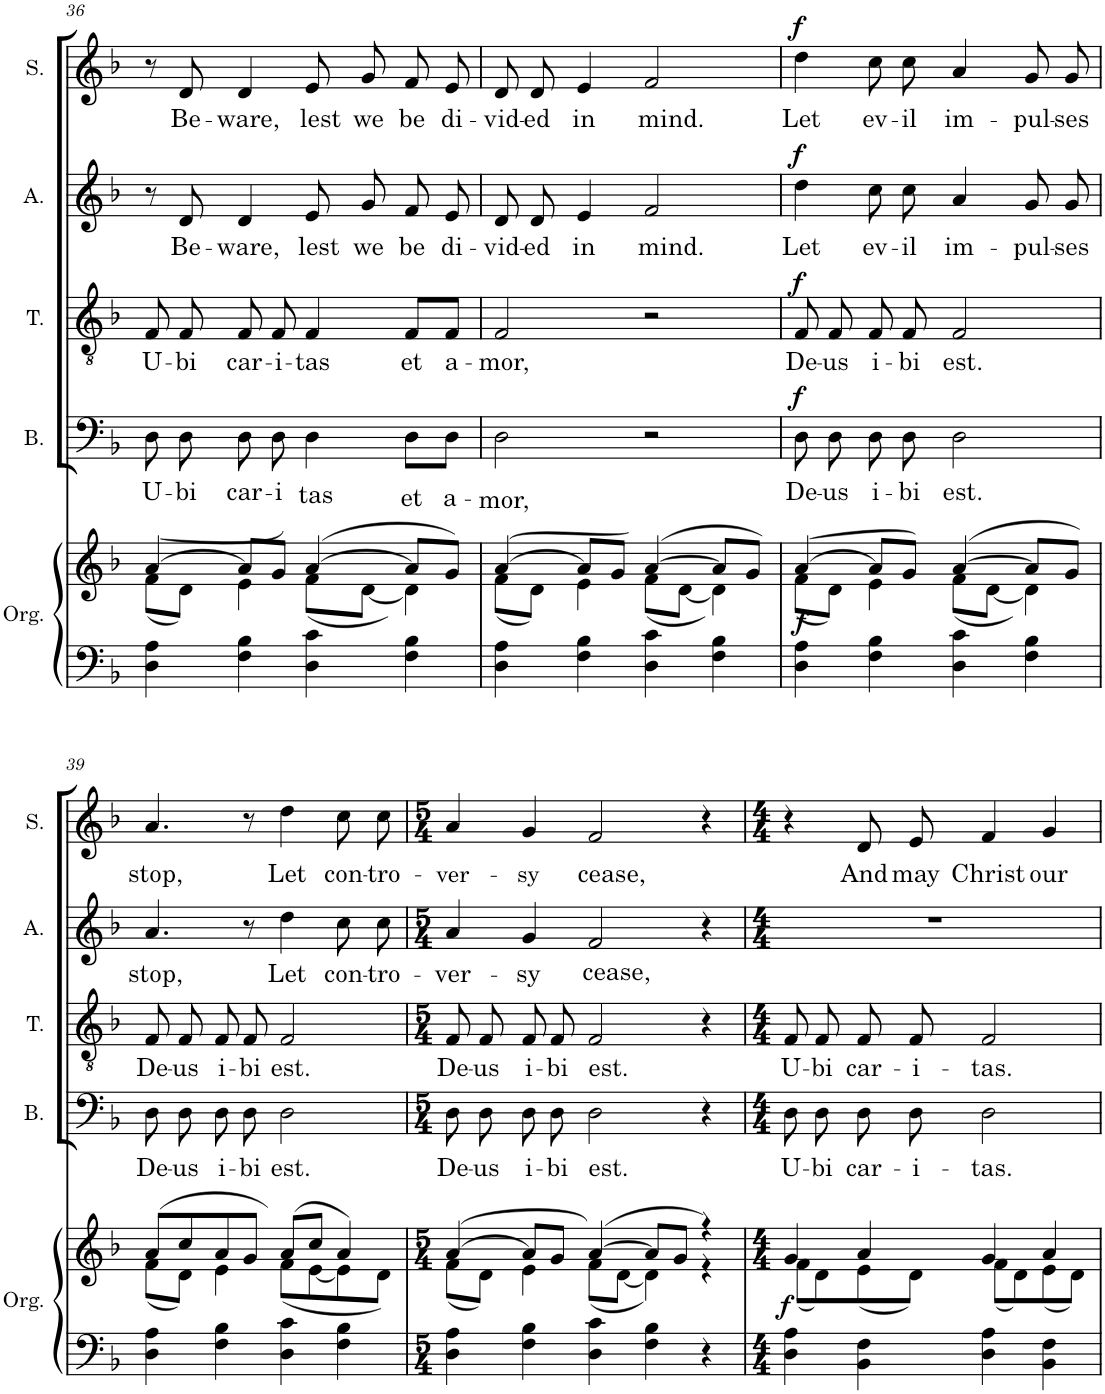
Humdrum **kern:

**kern	**kern	**dynam	**kern	**text	**text	**dynam	**kern	**text	**dynam	**kern	**text	**dynam	**kern	**text	**dynam
*part5	*part5	*part5	*part4	*part4	*part4	*part4	*part3	*part3	*part3	*part2	*part2	*part2	*part1	*part1	*part1
*staff6	*staff5	*staff5/6	*staff4	*staff4	*staff4	*staff4	*staff3	*staff3	*staff3	*staff2	*staff2	*staff2	*staff1	*staff1	*staff1
*I"Organ	*	*	*I"Bass	*	*	*	*I"Tenor	*	*	*I"Alto	*	*	*I"Soprano	*	*
*I'Org.	*	*	*I'B.	*	*	*	*I'T.	*	*	*I'A.	*	*	*I'S.	*	*
!!LO:PB:g=z
*clefF4	*clefG2	*	*clefF4	*	*	*	*clefGv2	*	*	*clefG2	*	*	*clefG2	*	*
*k[b-]	*k[b-]	*	*k[b-]	*	*	*	*k[b-]	*	*	*k[b-]	*	*	*k[b-]	*	*
*M4/4	*M4/4	*	*M4/4	*	*	*	*M4/4	*	*	*M4/4	*	*	*M4/4	*	*
=36	=36	=36	=36	=36	=36	=36	=36	=36	=36	=36	=36	=36	=36	=36	=36
*	*^	*	*	*	*	*	*	*	*	*	*	*	*	*	*
!	!	!	!	!	!LO:LY:b	!	!	!	!LO:LY:b	!	!	!	!	!	!	!
4D\ 4A\	([4a/	(8f\L	.	8D\	U-	.	.	8F/	U-	.	8r	.	.	8r	.	.
!	!	!	!	!	!LO:LY:b	!	!	!	!LO:LY:b	!	!	!LO:LY:b	!	!	!LO:LY:b	!
.	.	8d\J)	.	8D\	-bi	.	.	8F/	-bi	.	8d/	Be-	.	8d/	Be-	.
!	!	!	!	!	!LO:LY:b	!	!	!	!LO:LY:b	!	!	!LO:LY:b	!	!	!LO:LY:b	!
4F\ 4B-\	8a/L])	4e\	.	8D\	car-	.	.	8F/	car-	.	4d/	-ware,	.	4d/	-ware,	.
!	!	!	!	!	!LO:LY:b	!	!	!	!LO:LY:b	!	!	!	!	!	!	!
.	8g/J	.	.	8D\	-i	.	.	8F/	-i-	.	.	.	.	.	.	.
!	!	!	!	!	!	!LO:LY:b	!	!	!LO:LY:b	!	!	!LO:LY:b	!	!	!LO:LY:b	!
4D\ 4c\	([4a/	(8f\L	.	4D\	.	-tas	.	4F/	-tas	.	8e/L	lest	.	8e/L	lest	.
!	!	!	!	!	!	!	!	!	!	!	!	!LO:LY:b	!	!	!LO:LY:b	!
.	.	[8d\J)	.	.	.	.	.	.	.	.	8g/J	we	.	8g/J	we	.
!	!	!	!	!	!	!LO:LY:b	!	!	!LO:LY:b	!	!	!LO:LY:b	!	!	!LO:LY:b	!
4F\ 4B-\	8a/L])	4d\]	.	8D\L	.	et	.	8F/L	et	.	8f/L	be	.	8f/L	be	.
!	!	!	!	!	!	!LO:LY:b	!	!	!LO:LY:b	!	!	!LO:LY:b	!	!	!LO:LY:b	!
.	8g/J	.	.	8D\J	.	a-	.	8F/J	a-	.	8e/J	di-	.	8e/J	di-	.
=37	=37	=37	=37	=37	=37	=37	=37	=37	=37	=37	=37	=37	=37	=37	=37	=37
!	!	!	!	!	!	!LO:LY:b	!	!	!LO:LY:b	!	!	!LO:LY:b	!	!	!LO:LY:b	!
4D\ 4A\	([4a/	(8f\L	.	2D\	.	-mor,	.	2F/	-mor,	.	8d/L	-vid-	.	8d/L	-vid-	.
!	!	!	!	!	!	!	!	!	!	!	!	!LO:LY:b	!	!	!LO:LY:b	!
.	.	8d\J)	.	.	.	.	.	.	.	.	8d/J	-ed	.	8d/J	-ed	.
!	!	!	!	!	!	!	!	!	!	!	!	!LO:LY:b	!	!	!LO:LY:b	!
4F\ 4B-\	8a/L])	4e\	.	.	.	.	.	.	.	.	4e/	in	.	4e/	in	.
.	8g/J	.	.	.	.	.	.	.	.	.	.	.	.	.	.	.
!	!	!	!	!	!	!	!	!	!	!	!	!LO:LY:b	!	!	!LO:LY:b	!
4D\ 4c\	([4a/	(8f\L	.	2r	.	.	.	2r	.	.	2f/	mind.	.	2f/	mind.	.
.	.	[8d\J)	.	.	.	.	.	.	.	.	.	.	.	.	.	.
4F\ 4B-\	8a/L])	4d\]	.	.	.	.	.	.	.	.	.	.	.	.	.	.
.	8g/J	.	.	.	.	.	.	.	.	.	.	.	.	.	.	.
=38	=38	=38	=38	=38	=38	=38	=38	=38	=38	=38	=38	=38	=38	=38	=38	=38
!	!	!	!LO:DY:b=2	!	!LO:LY:b	!	!LO:DY:a	!	!LO:LY:b	!LO:DY:a	!	!LO:LY:b	!LO:DY:a	!	!LO:LY:b	!LO:DY:a
4D\ 4A\	([4a/	(8f\L	f	8D\	De-	.	f	8F/	De-	f	4dd\	Let	f	4dd\	Let	f
!	!	!	!	!	!LO:LY:b	!	!	!	!LO:LY:b	!	!	!	!	!	!	!
.	.	8d\J)	.	8D\	-us	.	.	8F/	-us	.	.	.	.	.	.	.
!	!	!	!	!	!LO:LY:b	!	!	!	!LO:LY:b	!	!	!LO:LY:b	!	!	!LO:LY:b	!
4F\ 4B-\	8a/L])	4e\	.	8D\	i-	.	.	8F/	i-	.	8cc\L	ev-	.	8cc\L	ev-	.
!	!	!	!	!	!LO:LY:b	!	!	!	!LO:LY:b	!	!	!LO:LY:b	!	!	!LO:LY:b	!
.	8g/J	.	.	8D\	-bi	.	.	8F/	-bi	.	8cc\J	-il	.	8cc\J	-il	.
!	!	!	!	!	!LO:LY:b	!	!	!	!LO:LY:b	!	!	!LO:LY:b	!	!	!LO:LY:b	!
4D\ 4c\	([4a/	(8f\L	.	2D\	est.	.	.	2F/	est.	.	4a/	im-	.	4a/	im-	.
.	.	[8d\J)	.	.	.	.	.	.	.	.	.	.	.	.	.	.
!	!	!	!	!	!	!	!	!	!	!	!	!LO:LY:b	!	!	!LO:LY:b	!
4F\ 4B-\	8a/L])	4d\]	.	.	.	.	.	.	.	.	8g/L	-pul-	.	8g/L	-pul-	.
!	!	!	!	!	!	!	!	!	!	!	!	!LO:LY:b	!	!	!LO:LY:b	!
.	8g/J	.	.	.	.	.	.	.	.	.	8g/J	-ses	.	8g/J	-ses	.
!!LO:LB:g=z
=39	=39	=39	=39	=39	=39	=39	=39	=39	=39	=39	=39	=39	=39	=39	=39	=39
!	!	!	!	!	!LO:LY:b	!	!	!	!LO:LY:b	!	!	!LO:LY:b	!	!	!LO:LY:b	!
4D\ 4A\	(8a/L	(8f\L	.	8D\	De-	.	.	8F/	De-	.	4.a/	stop,	.	4.a/	stop,	.
!	!	!	!	!	!LO:LY:b	!	!	!	!LO:LY:b	!	!	!	!	!	!	!
.	8cc/)	8d\J)	.	8D\	-us	.	.	8F/	-us	.	.	.	.	.	.	.
!	!	!	!	!	!LO:LY:b	!	!	!	!LO:LY:b	!	!	!	!	!	!	!
4F\ 4B-\	8a/	4e\	.	8D\	i-	.	.	8F/	i-	.	.	.	.	.	.	.
!	!	!	!	!	!LO:LY:b	!	!	!	!LO:LY:b	!	!	!	!	!	!	!
.	8g/J	.	.	8D\	-bi	.	.	8F/	-bi	.	8r	.	.	8r	.	.
!	!	!	!	!	!LO:LY:b	!	!	!	!LO:LY:b	!	!	!LO:LY:b	!	!	!LO:LY:b	!
4D\ 4c\	(8a/L	(8f\L	.	2D\	est.	.	.	2F/	est.	.	4dd\	Let	.	4dd\	Let	.
.	8cc/J)	[8e\	.	.	.	.	.	.	.	.	.	.	.	.	.	.
!	!	!	!	!	!	!	!	!	!	!	!	!LO:LY:b	!	!	!LO:LY:b	!
4F\ 4B-\	4a/	8e\]	.	.	.	.	.	.	.	.	8cc\L	con-	.	8cc\L	con-	.
!	!	!	!	!	!	!	!	!	!	!	!	!LO:LY:b	!	!	!LO:LY:b	!
.	.	8d\J)	.	.	.	.	.	.	.	.	8cc\J	-tro-	.	8cc\J	-tro-	.
=40	=40	=40	=40	=40	=40	=40	=40	=40	=40	=40	=40	=40	=40	=40	=40	=40
*M5/4	*M5/4	*	*	*M5/4	*	*	*	*M5/4	*	*	*M5/4	*	*	*M5/4	*	*
!	!	!	!	!	!LO:LY:b	!	!	!	!LO:LY:b	!	!	!LO:LY:b	!	!	!LO:LY:b	!
4D\ 4A\	([4a/	(8f\L	.	8D\	De-	.	.	8F/	De-	.	4a/	-ver-	.	4a/	-ver-	.
!	!	!	!	!	!LO:LY:b	!	!	!	!LO:LY:b	!	!	!	!	!	!	!
.	.	8d\J)	.	8D\	-us	.	.	8F/	-us	.	.	.	.	.	.	.
!	!	!	!	!	!LO:LY:b	!	!	!	!LO:LY:b	!	!	!LO:LY:b	!	!	!LO:LY:b	!
4F\ 4B-\	8a/L])	4e\	.	8D\	i-	.	.	8F/	i-	.	4g/	-sy	.	4g/	-sy	.
!	!	!	!	!	!LO:LY:b	!	!	!	!LO:LY:b	!	!	!	!	!	!	!
.	8g/J	.	.	8D\	-bi	.	.	8F/	-bi	.	.	.	.	.	.	.
!	!	!	!	!	!LO:LY:b	!	!	!	!LO:LY:b	!	!	!LO:LY:b	!	!	!LO:LY:b	!
4D\ 4c\	([4a/	(8f\L	.	2D\	est.	.	.	2F/	est.	.	2f/	cease,	.	2f/	cease,	.
.	.	[8d\J)	.	.	.	.	.	.	.	.	.	.	.	.	.	.
4F\ 4B-\	8a/L])	4d\]	.	.	.	.	.	.	.	.	.	.	.	.	.	.
.	8g/J	.	.	.	.	.	.	.	.	.	.	.	.	.	.	.
4r	4r	4r	.	4r	.	.	.	4r	.	.	4r	.	.	4r	.	.
=41	=41	=41	=41	=41	=41	=41	=41	=41	=41	=41	=41	=41	=41	=41	=41	=41
*M4/4	*M4/4	*	*	*M4/4	*	*	*	*M4/4	*	*	*M4/4	*	*	*M4/4	*	*
!	!	!	!LO:DY:b=2	!	!LO:LY:b	!	!	!	!LO:LY:b	!	!	!	!	!	!	!
4D\ 4A\	4g/	(8f\L	f	8D\	U-	.	.	8F/	U-	.	1r	.	.	4r	.	.
!	!	!	!	!	!LO:LY:b	!	!	!	!LO:LY:b	!	!	!	!	!	!	!
.	.	8d\)	.	8D\	-bi	.	.	8F/	-bi	.	.	.	.	.	.	.
!	!	!	!	!	!LO:LY:b	!	!	!	!LO:LY:b	!	!	!	!	!	!LO:LY:b	!
4BB-\ 4F\	4a/	(8e\	.	8D\	car-	.	.	8F/	car-	.	.	.	.	8d/L	And	.
!	!	!	!	!	!LO:LY:b	!	!	!	!LO:LY:b	!	!	!	!	!	!LO:LY:b	!
.	.	8d\J)	.	8D\	-i-	.	.	8F/	-i-	.	.	.	.	8e/J	may	.
!	!	!	!	!	!LO:LY:b	!	!	!	!LO:LY:b	!	!	!	!	!	!LO:LY:b	!
4D\ 4A\	4g/	(8f\L	.	2D\	-tas.	.	.	2F/	-tas.	.	.	.	.	4f/	Christ	.
.	.	8d\)	.	.	.	.	.	.	.	.	.	.	.	.	.	.
!	!	!	!	!	!	!	!	!	!	!	!	!	!	!	!LO:LY:b	!
4BB-\ 4F\	4a/	(8e\	.	.	.	.	.	.	.	.	.	.	.	4g/	our	.
.	.	8d\J)	.	.	.	.	.	.	.	.	.	.	.	.	.	.
*	*v	*v	*	*	*	*	*	*	*	*	*	*	*	*	*	*
=	=	=	=	=	=	=	=	=	=	=	=	=	=	=	=
*-	*-	*-	*-	*-	*-	*-	*-	*-	*-	*-	*-	*-	*-	*-	*-
